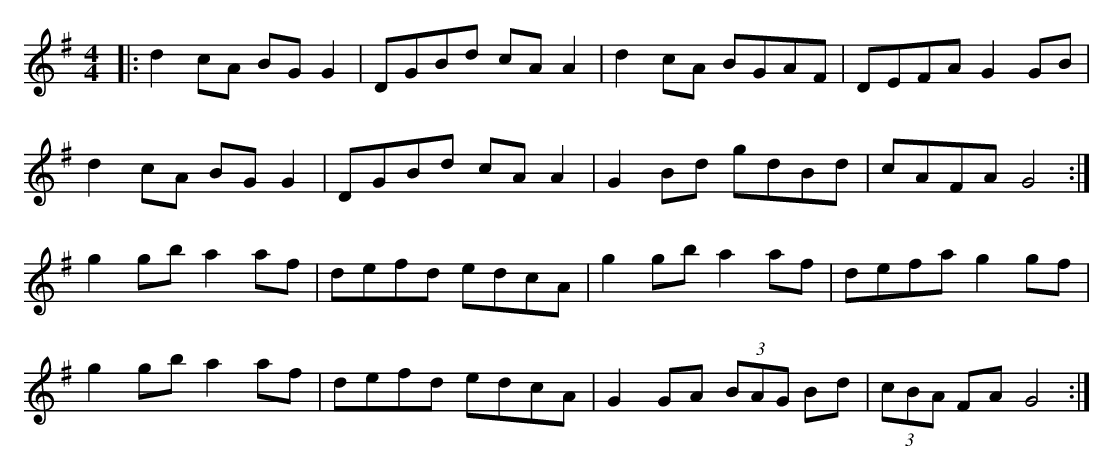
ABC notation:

X:1
M:4/4
K:G
|:d2 cA BG G2|DGBd cA A2|d2 cA BGAF|DEFA G2 GB|
d2 cA BG G2|DGBd cA A2|G2 Bd gdBd|cAFA G4:|
g2 gb a2 af|defd edcA|g2 gb a2 af|defa g2 gf|
g2 gb a2 af|defd edcA|G2 GA (3 BAG Bd|(3 cBA FA G4:|
